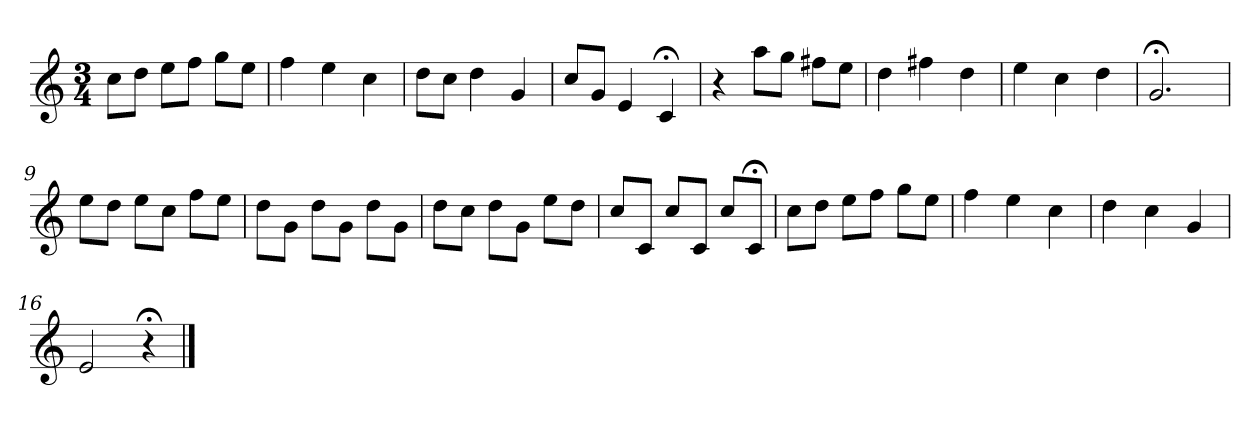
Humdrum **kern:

**kern
*part1
*staff1
*k[]
*C:
*M3/4
*MM120
=1
8ccL
8ddJ
8eeL
8ffJ
8ggL
8eeJ
=2
4ff
4ee
4cc
=3
8ddL
8ccJ
4dd
4g
=4
8ccL
8gJ
4e
4c;<
=5
4r
8aaL
8ggJ
8ff#XL
8eeJ
=6
4dd
4ff#X
4dd
=7
4ee
4cc
4dd
=8
2.g;<
=9
8eeL
8ddJ
8eeL
8ccJ
8ffL
8eeJ
=10
8ddL
8gJ
8ddL
8gJ
8ddL
8gJ
=11
8ddL
8ccJ
8ddL
8gJ
8eeL
8ddJ
=12
8ccL
8cJ
8ccL
8cJ
8ccL
8c;<J
=13
8ccL
8ddJ
8eeL
8ffJ
8ggL
8eeJ
=14
4ff
4ee
4cc
=15
4dd
4cc
4g
=16
2e
4r;<
==
*-
